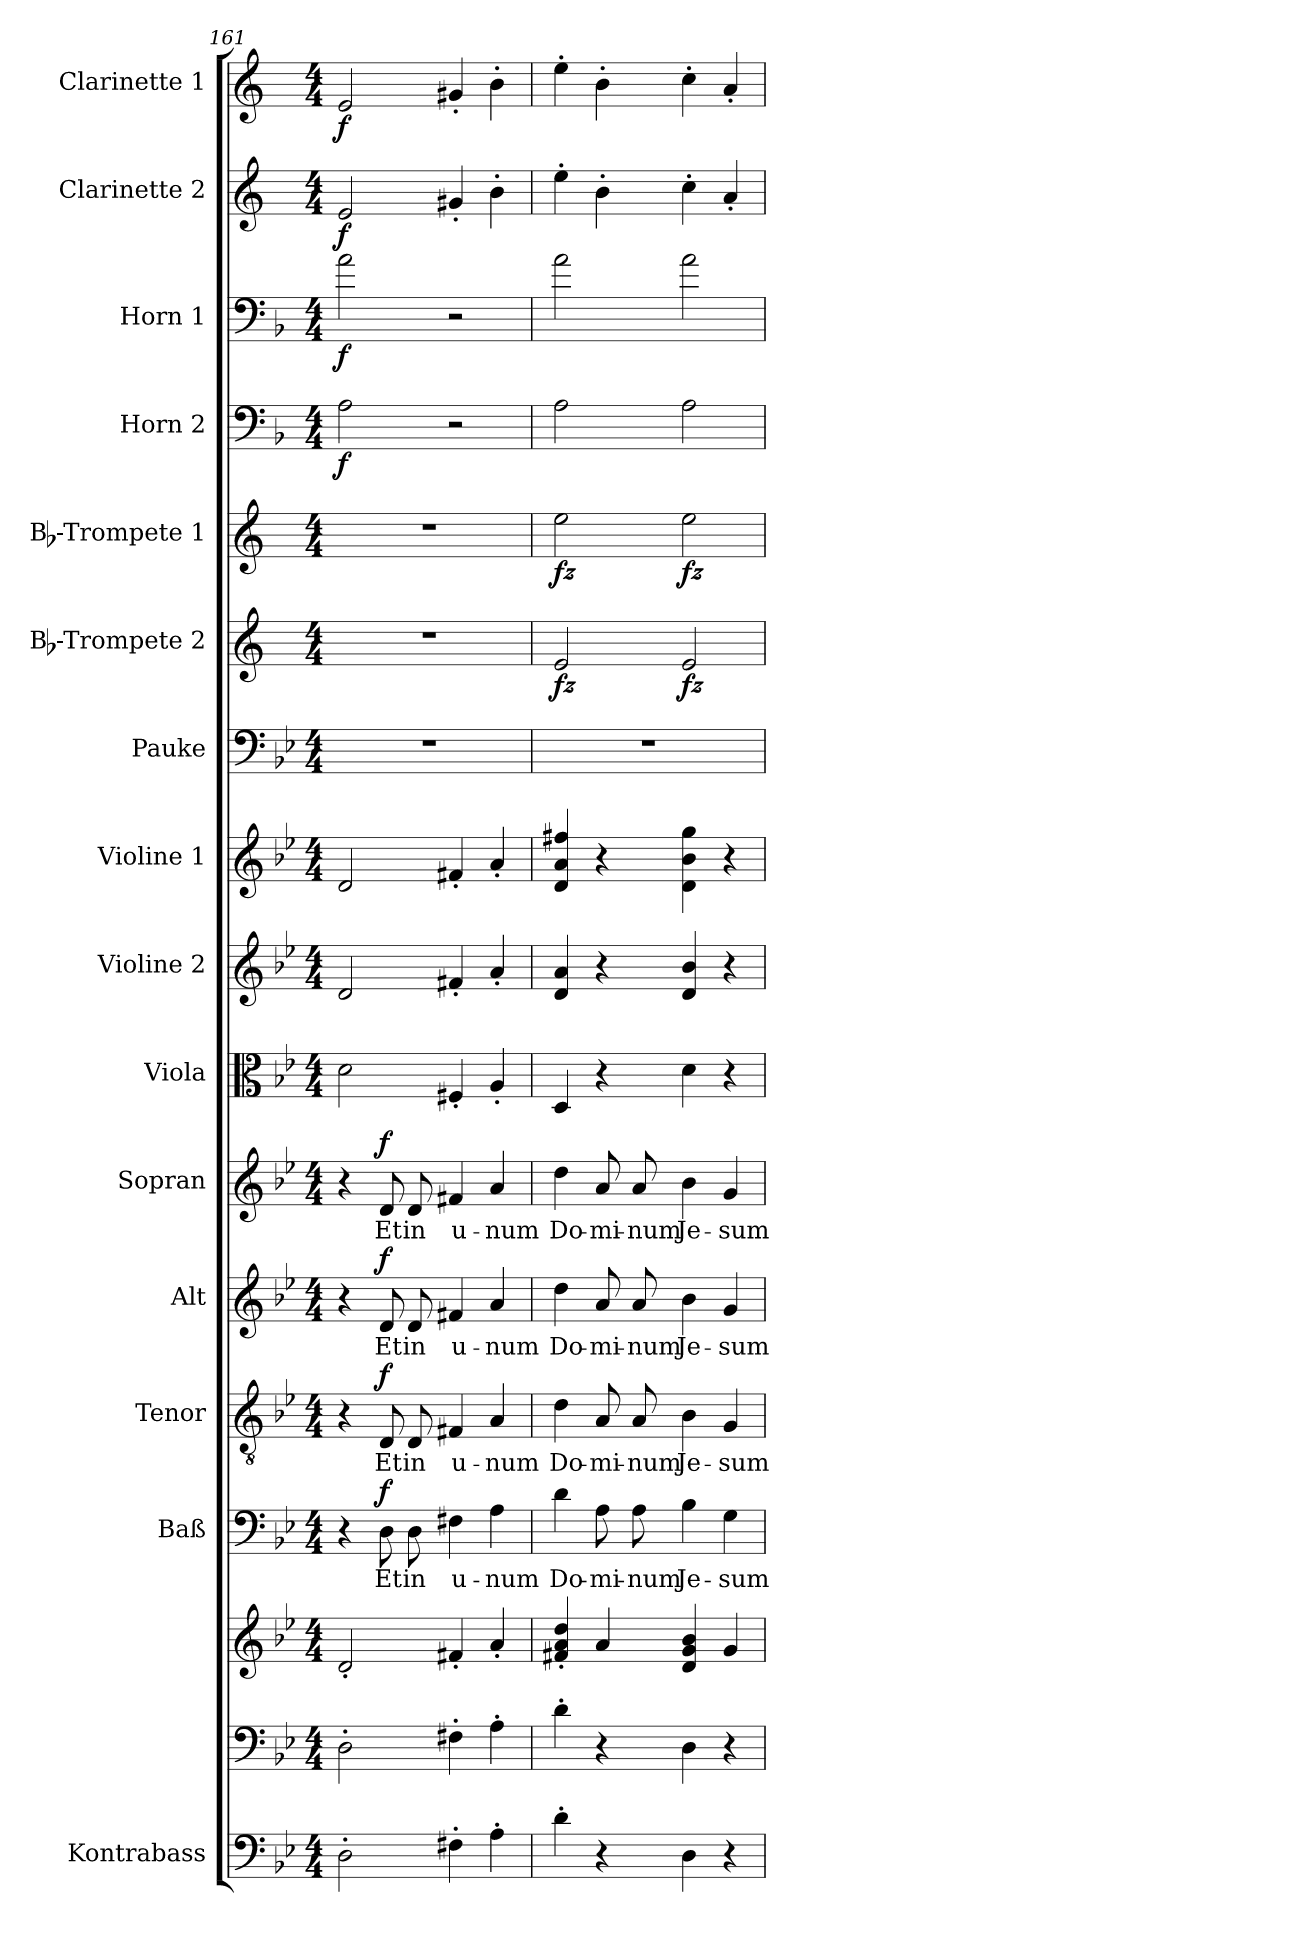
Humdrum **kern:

**kern	**kern	**kern	**kern	**text	**dynam	**kern	**text	**dynam	**kern	**text	**dynam	**kern	**text	**dynam	**kern	**kern	**kern	**kern	**kern	**dynam	**kern	**dynam	**kern	**dynam	**kern	**dynam	**kern	**dynam	**kern	**dynam
*part16	*part15	*part15	*part14	*part14	*part14	*part13	*part13	*part13	*part12	*part12	*part12	*part11	*part11	*part11	*part10	*part9	*part8	*part7	*part6	*part6	*part5	*part5	*part4	*part4	*part3	*part3	*part2	*part2	*part1	*part1
*staff17	*staff16	*staff15	*staff14	*staff14	*staff14	*staff13	*staff13	*staff13	*staff12	*staff12	*staff12	*staff11	*staff11	*staff11	*staff10	*staff9	*staff8	*staff7	*staff6	*staff6	*staff5	*staff5	*staff4	*staff4	*staff3	*staff3	*staff2	*staff2	*staff1	*staff1
*I"Kontrabass	*	*	*I"Baß	*	*	*I"Tenor	*	*	*I"Alt	*	*	*I"Sopran	*	*	*I"Viola	*I"Violine 2	*I"Violine 1	*I"Pauke	*I"Bb-Trompete 2	*	*I"Bb-Trompete 1	*	*I"Horn 2	*	*I"Horn 1	*	*I"Clarinette 2	*	*I"Clarinette 1	*
*I'Kb.	*	*	*I'Baß	*	*	*I'Ten	*	*	*I'Alt	*	*	*I'Sop	*	*	*I'Vla.	*I'Vln. 2	*I'Vln. 1	*I'Pk.	*I'Bb Trp. 2	*	*I'Bb Trp. 1	*	*I'Hrn. 2	*	*I'Hrn. 1	*	*I'Cl. 2	*	*I'Cl. 1	*
*clefF4	*clefF4	*clefG2	*clefF4	*	*	*clefGv2	*	*	*clefG2	*	*	*clefG2	*	*	*clefC3	*clefG2	*clefG2	*clefF4	*clefG2	*	*clefG2	*	*clefF4	*	*clefF4	*	*clefG2	*	*clefG2	*
*ITrd7c12	*	*	*	*	*	*	*	*	*	*	*	*	*	*	*	*	*	*	*ITrd1c2	*	*ITrd1c2	*	*ITrd4c7	*	*ITrd4c7	*	*ITrd1c2	*	*ITrd1c2	*
*k[b-e-]	*k[b-e-]	*k[b-e-]	*k[b-e-]	*	*	*k[b-e-]	*	*	*k[b-e-]	*	*	*k[b-e-]	*	*	*k[b-e-]	*k[b-e-]	*k[b-e-]	*k[b-e-]	*k[b-e-]	*	*k[b-e-]	*	*k[b-e-]	*	*k[b-e-]	*	*k[b-e-]	*	*k[b-e-]	*
*B-:	*B-:	*B-:	*B-:	*	*	*B-:	*	*	*B-:	*	*	*B-:	*	*	*B-:	*B-:	*B-:	*B-:	*B-:	*	*B-:	*	*B-:	*	*B-:	*	*B-:	*	*B-:	*
*M4/4	*M4/4	*M4/4	*M4/4	*	*	*M4/4	*	*	*M4/4	*	*	*M4/4	*	*	*M4/4	*M4/4	*M4/4	*M4/4	*M4/4	*	*M4/4	*	*M4/4	*	*M4/4	*	*M4/4	*	*M4/4	*
=161	=161	=161	=161	=161	=161	=161	=161	=161	=161	=161	=161	=161	=161	=161	=161	=161	=161	=161	=161	=161	=161	=161	=161	=161	=161	=161	=161	=161	=161	=161
!	!	!	!	!	!	!	!	!	!	!	!	!	!	!	!	!	!	!	!	!	!	!	!	!LO:DY:b	!	!LO:DY:b	!	!LO:DY:b	!	!LO:DY:b
2DD'>\	2D'>\	2d'</	4r	.	.	4r	.	.	4r	.	.	4r	.	.	2d\	2d/	2d/	1r	1r	.	1r	.	2D\	f	2d\	f	2d/	f	2d/	f
!	!	!	!	!LO:LY:b	!LO:DY:a	!	!LO:LY:b	!LO:DY:a	!	!LO:LY:b	!LO:DY:a	!	!LO:LY:b	!LO:DY:a	!	!	!	!	!	!	!	!	!	!	!	!	!	!	!	!
.	.	.	8D\	Et	f	8D/	Et	f	8d/	Et	f	8d/	Et	f	.	.	.	.	.	.	.	.	.	.	.	.	.	.	.	.
!	!	!	!	!LO:LY:b	!	!	!LO:LY:b	!	!	!LO:LY:b	!	!	!LO:LY:b	!	!	!	!	!	!	!	!	!	!	!	!	!	!	!	!	!
.	.	.	8D\	in	.	8D/	in	.	8d/	in	.	8d/	in	.	.	.	.	.	.	.	.	.	.	.	.	.	.	.	.	.
!	!	!	!	!LO:LY:b	!	!	!LO:LY:b	!	!	!LO:LY:b	!	!	!LO:LY:b	!	!	!	!	!	!	!	!	!	!	!	!	!	!	!	!	!
4FF#X'>\	4F#X'>\	4f#X'</	4F#X\	u-	.	4F#X/	u-	.	4f#X/	u-	.	4f#X/	u-	.	4F#X'</	4f#X'</	4f#X'</	.	.	.	.	.	2r	.	2r	.	4f#X'</	.	4f#X'</	.
!	!	!	!	!LO:LY:b	!	!	!LO:LY:b	!	!	!LO:LY:b	!	!	!LO:LY:b	!	!	!	!	!	!	!	!	!	!	!	!	!	!	!	!	!
4AA'>\	4A'>\	4a'</	4A\	-num	.	4A/	-num	.	4a/	-num	.	4a/	-num	.	4A'</	4a'</	4a'</	.	.	.	.	.	.	.	.	.	4a'>\	.	4a'>\	.
!!LO:PB:g=z
=162	=162	=162	=162	=162	=162	=162	=162	=162	=162	=162	=162	=162	=162	=162	=162	=162	=162	=162	=162	=162	=162	=162	=162	=162	=162	=162	=162	=162	=162	=162
!	!	!	!	!LO:LY:b	!	!	!LO:LY:b	!	!	!LO:LY:b	!	!	!LO:LY:b	!	!	!	!	!	!	!LO:DY:b	!	!LO:DY:b	!	!	!	!	!	!	!	!
4D'>\	4d'>\	4f#X/'< 4a/'< 4dd/'<	4d\	Do-	.	4d\	Do-	.	4dd\	Do-	.	4dd\	Do-	.	4D/	4d/ 4a/	4d/ 4a/ 4ff#X/	1r	2d/	fz	2dd\	fz	2D\	.	2d\	.	4dd'>\	.	4dd'>\	.
!	!	!	!	!LO:LY:b	!	!	!LO:LY:b	!	!	!LO:LY:b	!	!	!LO:LY:b	!	!	!	!	!	!	!	!	!	!	!	!	!	!	!	!	!
4r	4r	4a/	8A\	-mi-	.	8A/	-mi-	.	8a/	-mi-	.	8a/	-mi-	.	4r	4r	4r	.	.	.	.	.	.	.	.	.	4a'>\	.	4a'>\	.
!	!	!	!	!LO:LY:b	!	!	!LO:LY:b	!	!	!LO:LY:b	!	!	!LO:LY:b	!	!	!	!	!	!	!	!	!	!	!	!	!	!	!	!	!
.	.	.	8A\	-num	.	8A/	-num	.	8a/	-num	.	8a/	-num	.	.	.	.	.	.	.	.	.	.	.	.	.	.	.	.	.
!	!	!	!	!LO:LY:b	!	!	!LO:LY:b	!	!	!LO:LY:b	!	!	!LO:LY:b	!	!	!	!	!	!	!LO:DY:b	!	!LO:DY:b	!	!	!	!	!	!	!	!
4DD\	4D\	4d/ 4g/ 4b-/	4B-\	Je-	.	4B-\	Je-	.	4b-\	Je-	.	4b-\	Je-	.	4d\	4d/ 4b-/	4d\ 4b-\ 4gg\	.	2d/	fz	2dd\	fz	2D\	.	2d\	.	4b-'>\	.	4b-'>\	.
!	!	!	!	!LO:LY:b	!	!	!LO:LY:b	!	!	!LO:LY:b	!	!	!LO:LY:b	!	!	!	!	!	!	!	!	!	!	!	!	!	!	!	!	!
4r	4r	4g/	4G\	-sum	.	4G/	-sum	.	4g/	-sum	.	4g/	-sum	.	4r	4r	4r	.	.	.	.	.	.	.	.	.	4g'</	.	4g'</	.
=	=	=	=	=	=	=	=	=	=	=	=	=	=	=	=	=	=	=	=	=	=	=	=	=	=	=	=	=	=	=
*-	*-	*-	*-	*-	*-	*-	*-	*-	*-	*-	*-	*-	*-	*-	*-	*-	*-	*-	*-	*-	*-	*-	*-	*-	*-	*-	*-	*-	*-	*-
